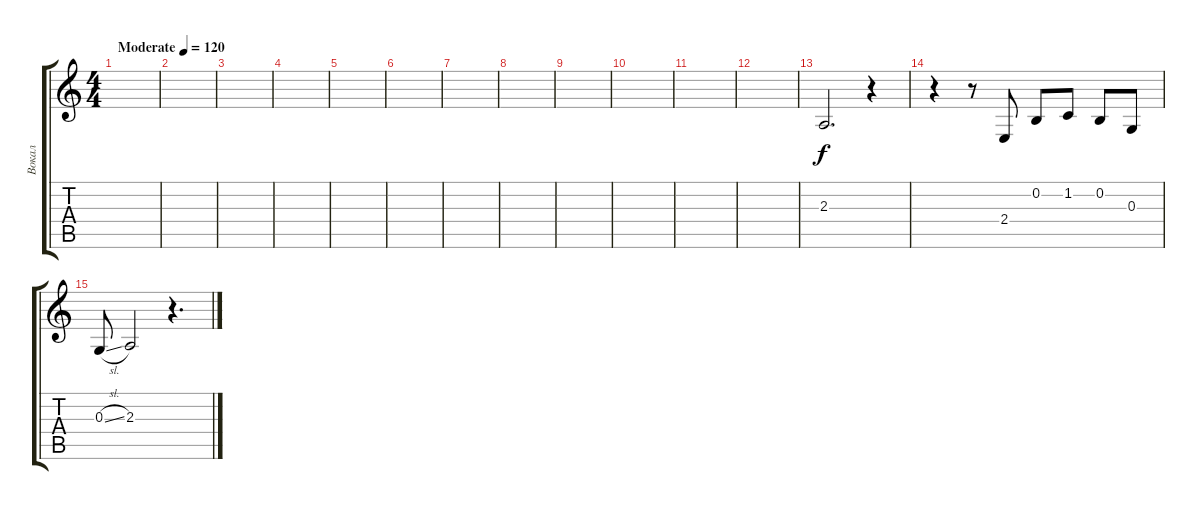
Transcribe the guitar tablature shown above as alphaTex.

\track ("Вокал" "Вокал") {instrument clarinet}
\staff {score tabs}
\tuning (E4 B3 G3 D3 A2 E2) {hide}
\ts (4 4)
\tempo (120 "Moderate")
\clef g2
\ks c
|
|
|
|
|
|
|
|
|
|
|
|
2.3.2{d} r.4 |
r.4 r.8 2.4.8 0.2.8 1.2.8 0.2.8 0.3.8 |
0.3{sl}.8 2.3.2{dy f} r.4{d}
